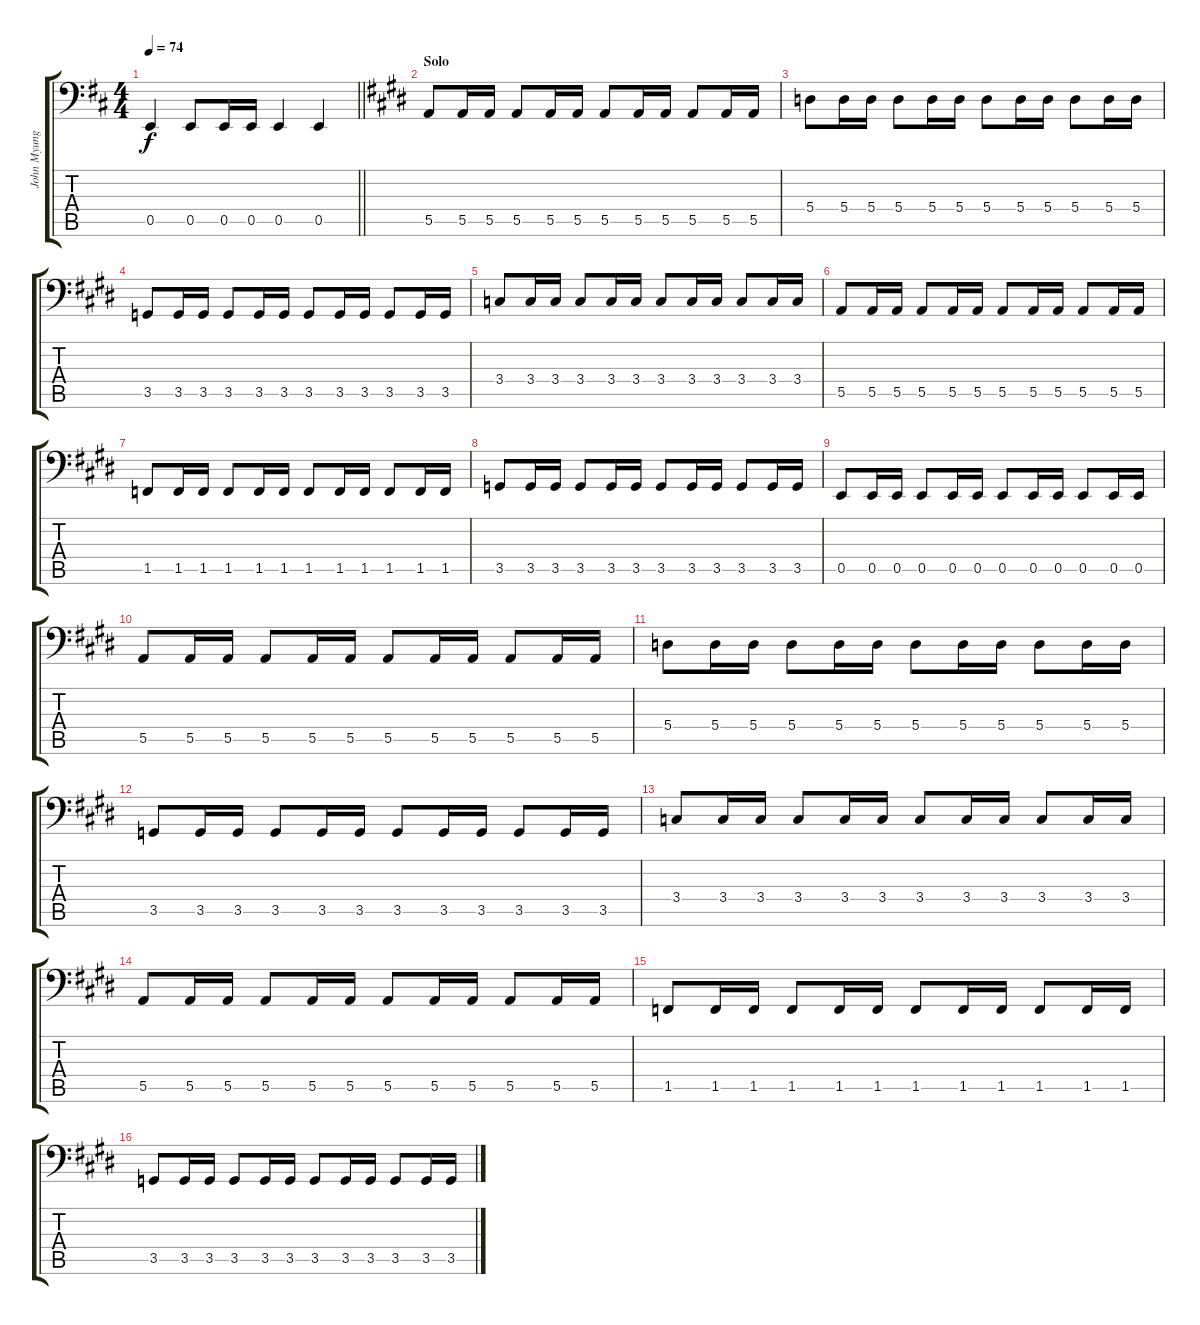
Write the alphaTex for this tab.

\track ("John Myung" "John Myung") {instrument slapbass1}
\staff {score tabs}
\tuning (B2 G2 D2 A1 E1 B0) {hide}
\ts (4 4)
\tempo 74
\clef f4
\barLineRight lightlight
\ks bminor
0.5.4{dy f} 0.5.8 0.5.16 0.5.16 0.5.4 0.5.4 |
\section ("" "Solo")
\ks e
5.5.8 5.5.16 5.5.16 5.5.8 5.5.16 5.5.16 5.5.8 5.5.16 5.5.16 5.5.8 5.5.16 5.5.16 |
5.4.8 5.4.16 5.4.16 5.4.8 5.4.16 5.4.16 5.4.8 5.4.16 5.4.16 5.4.8 5.4.16 5.4.16 |
3.5.8 3.5.16 3.5.16 3.5.8 3.5.16 3.5.16 3.5.8 3.5.16 3.5.16 3.5.8 3.5.16 3.5.16 |
3.4.8 3.4.16 3.4.16 3.4.8 3.4.16 3.4.16 3.4.8 3.4.16 3.4.16 3.4.8 3.4.16 3.4.16 |
5.5.8 5.5.16 5.5.16 5.5.8 5.5.16 5.5.16 5.5.8 5.5.16 5.5.16 5.5.8 5.5.16 5.5.16 |
1.5.8 1.5.16 1.5.16 1.5.8 1.5.16 1.5.16 1.5.8 1.5.16 1.5.16 1.5.8 1.5.16 1.5.16 |
3.5.8 3.5.16 3.5.16 3.5.8 3.5.16 3.5.16 3.5.8 3.5.16 3.5.16 3.5.8 3.5.16 3.5.16 |
0.5.8 0.5.16 0.5.16 0.5.8 0.5.16 0.5.16 0.5.8 0.5.16 0.5.16 0.5.8 0.5.16 0.5.16 |
5.5.8 5.5.16 5.5.16 5.5.8 5.5.16 5.5.16 5.5.8 5.5.16 5.5.16 5.5.8 5.5.16 5.5.16 |
5.4.8 5.4.16 5.4.16 5.4.8 5.4.16 5.4.16 5.4.8 5.4.16 5.4.16 5.4.8 5.4.16 5.4.16 |
3.5.8 3.5.16 3.5.16 3.5.8 3.5.16 3.5.16 3.5.8 3.5.16 3.5.16 3.5.8 3.5.16 3.5.16 |
3.4.8 3.4.16 3.4.16 3.4.8 3.4.16 3.4.16 3.4.8 3.4.16 3.4.16 3.4.8 3.4.16 3.4.16 |
5.5.8 5.5.16 5.5.16 5.5.8 5.5.16 5.5.16 5.5.8 5.5.16 5.5.16 5.5.8 5.5.16 5.5.16 |
1.5.8 1.5.16 1.5.16 1.5.8 1.5.16 1.5.16 1.5.8 1.5.16 1.5.16 1.5.8 1.5.16 1.5.16 |
3.5.8 3.5.16 3.5.16 3.5.8 3.5.16 3.5.16 3.5.8 3.5.16 3.5.16 3.5.8 3.5.16 3.5.16
